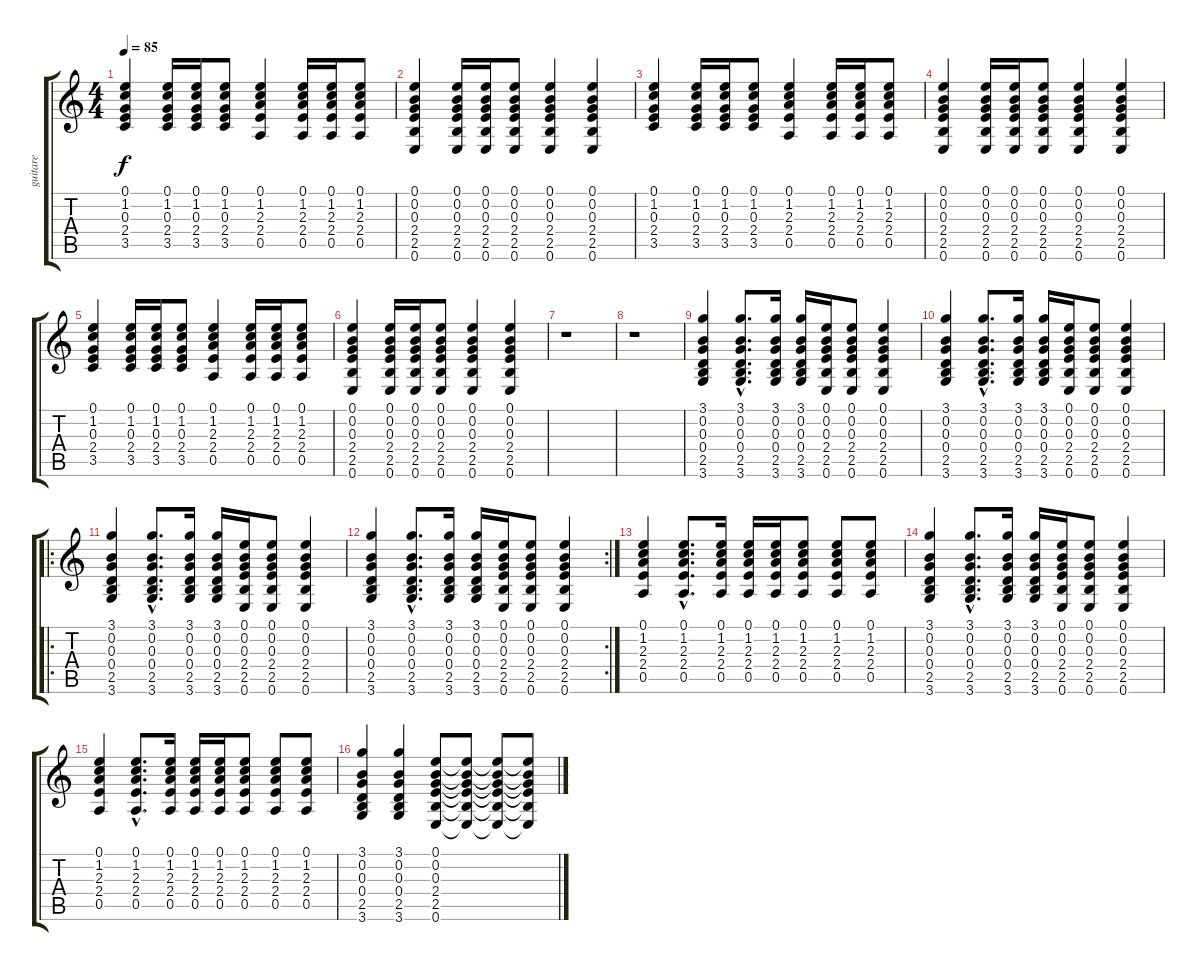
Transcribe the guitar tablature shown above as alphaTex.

\track ("guitare" "guitare") {instrument acousticguitarsteel}
\staff {score tabs}
\tuning (E4 B3 G3 D3 A2 E2) {hide}
\ts (4 4)
\tempo 85
\clef g2
\ks c
(0.1 1.2 0.3 2.4 3.5).4{dy f} (0.1 1.2 0.3 2.4 3.5).16 (0.1 1.2 0.3 2.4 3.5).16 (0.1 1.2 0.3 2.4 3.5).8 (0.1 1.2 2.3 2.4 0.5).4 (0.1 1.2 2.3 2.4 0.5).16 (0.1 1.2 2.3 2.4 0.5).16 (0.1 1.2 2.3 2.4 0.5).8 |
(0.1 0.2 0.3 2.4 2.5 0.6).4 (0.1 0.2 0.3 2.4 2.5 0.6).16 (0.1 0.2 0.3 2.4 2.5 0.6).16 (0.1 0.2 0.3 2.4 2.5 0.6).8 (0.1 0.2 0.3 2.4 2.5 0.6).4 (0.1 0.2 0.3 2.4 2.5 0.6).4 |
(0.1 1.2 0.3 2.4 3.5).4 (0.1 1.2 0.3 2.4 3.5).16 (0.1 1.2 0.3 2.4 3.5).16 (0.1 1.2 0.3 2.4 3.5).8 (0.1 1.2 2.3 2.4 0.5).4 (0.1 1.2 2.3 2.4 0.5).16 (0.1 1.2 2.3 2.4 0.5).16 (0.1 1.2 2.3 2.4 0.5).8 |
(0.1 0.2 0.3 2.4 2.5 0.6).4 (0.1 0.2 0.3 2.4 2.5 0.6).16 (0.1 0.2 0.3 2.4 2.5 0.6).16 (0.1 0.2 0.3 2.4 2.5 0.6).8 (0.1 0.2 0.3 2.4 2.5 0.6).4 (0.1 0.2 0.3 2.4 2.5 0.6).4 |
(0.1 1.2 0.3 2.4 3.5).4 (0.1 1.2 0.3 2.4 3.5).16 (0.1 1.2 0.3 2.4 3.5).16 (0.1 1.2 0.3 2.4 3.5).8 (0.1 1.2 2.3 2.4 0.5).4 (0.1 1.2 2.3 2.4 0.5).16 (0.1 1.2 2.3 2.4 0.5).16 (0.1 1.2 2.3 2.4 0.5).8 |
(0.1 0.2 0.3 2.4 2.5 0.6).4 (0.1 0.2 0.3 2.4 2.5 0.6).16 (0.1 0.2 0.3 2.4 2.5 0.6).16 (0.1 0.2 0.3 2.4 2.5 0.6).8 (0.1 0.2 0.3 2.4 2.5 0.6).4 (0.1 0.2 0.3 2.4 2.5 0.6).4 |
r.1 |
r.1 |
(3.1 0.2 0.3 0.4 2.5 3.6).4 (3.1{hac} 0.2{hac} 0.3{hac} 0.4{hac} 2.5{hac} 3.6{hac}).8{d} (3.1 0.2 0.3 0.4 2.5 3.6).16 (3.1 0.2 0.3 0.4 2.5 3.6).16 (0.1 0.2 0.3 2.4 2.5 0.6).16 (0.1 0.2 0.3 2.4 2.5 0.6).8 (0.1 0.2 0.3 2.4 2.5 0.6).4 |
(3.1 0.2 0.3 0.4 2.5 3.6).4 (3.1{hac} 0.2{hac} 0.3{hac} 0.4{hac} 2.5{hac} 3.6{hac}).8{d} (3.1 0.2 0.3 0.4 2.5 3.6).16 (3.1 0.2 0.3 0.4 2.5 3.6).16 (0.1 0.2 0.3 2.4 2.5 0.6).16 (0.1 0.2 0.3 2.4 2.5 0.6).8 (0.1 0.2 0.3 2.4 2.5 0.6).4 |
\ro
(3.1 0.2 0.3 0.4 2.5 3.6).4 (3.1{hac} 0.2{hac} 0.3{hac} 0.4{hac} 2.5{hac} 3.6{hac}).8{d} (3.1 0.2 0.3 0.4 2.5 3.6).16 (3.1 0.2 0.3 0.4 2.5 3.6).16 (0.1 0.2 0.3 2.4 2.5 0.6).16 (0.1 0.2 0.3 2.4 2.5 0.6).8 (0.1 0.2 0.3 2.4 2.5 0.6).4 |
\rc 2
(3.1 0.2 0.3 0.4 2.5 3.6).4 (3.1{hac} 0.2{hac} 0.3{hac} 0.4{hac} 2.5{hac} 3.6{hac}).8{d} (3.1 0.2 0.3 0.4 2.5 3.6).16 (3.1 0.2 0.3 0.4 2.5 3.6).16 (0.1 0.2 0.3 2.4 2.5 0.6).16 (0.1 0.2 0.3 2.4 2.5 0.6).8 (0.1 0.2 0.3 2.4 2.5 0.6).4 |
(0.1 1.2 2.3 2.4 0.5).4 (0.1{hac} 1.2{hac} 2.3{hac} 2.4{hac} 0.5{hac}).8{d} (0.1 1.2 2.3 2.4 0.5).16 (0.1 1.2 2.3 2.4 0.5).16 (0.1 1.2 2.3 2.4 0.5).16 (0.1 1.2 2.3 2.4 0.5).8 (0.1 1.2 2.3 2.4 0.5).8 (0.1 1.2 2.3 2.4 0.5).8 |
(3.1 0.2 0.3 0.4 2.5 3.6).4 (3.1{hac} 0.2{hac} 0.3{hac} 0.4{hac} 2.5{hac} 3.6{hac}).8{d} (3.1 0.2 0.3 0.4 2.5 3.6).16 (3.1 0.2 0.3 0.4 2.5 3.6).16 (0.1 0.2 0.3 2.4 2.5 0.6).16 (0.1 0.2 0.3 2.4 2.5 0.6).8 (0.1 0.2 0.3 2.4 2.5 0.6).4 |
(0.1 1.2 2.3 2.4 0.5).4 (0.1{hac} 1.2{hac} 2.3{hac} 2.4{hac} 0.5{hac}).8{d} (0.1 1.2 2.3 2.4 0.5).16 (0.1 1.2 2.3 2.4 0.5).16 (0.1 1.2 2.3 2.4 0.5).16 (0.1 1.2 2.3 2.4 0.5).8 (0.1 1.2 2.3 2.4 0.5).8 (0.1 1.2 2.3 2.4 0.5).8 |
(3.1 0.2 0.3 0.4 2.5 3.6).4 (3.1 0.2 0.3 0.4 2.5 3.6).4 (0.1 0.2 0.3 2.4 2.5 0.6).8 (0.1{t} 0.2{t} 0.3{t} 2.4{t} 2.5{t} 0.6{t}).8 (0.1{t} 0.2{t} 0.3{t} 2.4{t} 2.5{t} 0.6{t}).8 (0.1{t} 0.2{t} 0.3{t} 2.4{t} 2.5{t} 0.6{t}).8
